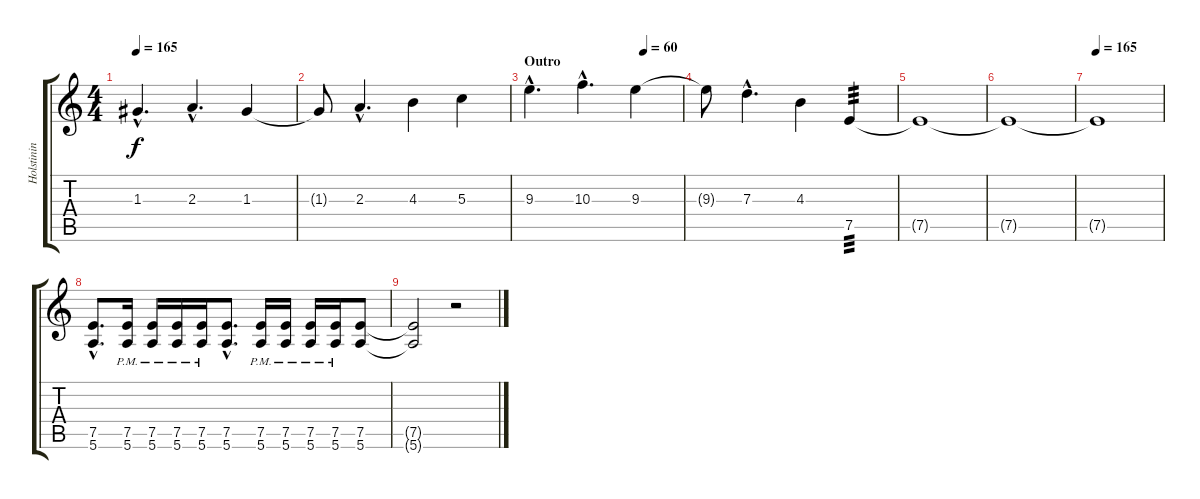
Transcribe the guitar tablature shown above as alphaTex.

\track ("Holstinin" "Holstinin") {instrument distortionguitar}
\staff {score tabs}
\tuning (E4 B3 G3 D3 A2 E2) {hide}
\ts (4 4)
\tempo 165
\clef g2
\ks c
1.3{hac}.4{d dy f} 2.3{hac}.4{d} 1.3.4 |
1.3{t}.8 2.3{hac}.4{d} 4.3.4 5.3.4 |
\section ("" "Outro")
\tempo (60 0.75)
9.3{hac}.4{d} 10.3{hac}.4{d} 9.3.4 |
9.3{t}.8 7.3{hac}.4{d} 4.3.4 7.5.4{tp 3} |
7.5{t}.1 |
7.5{t}.1 |
\tempo 165
7.5{t}.1 |
(7.5{hac} 5.6{hac}).8{d} (7.5{pm} 5.6{pm}).16 (7.5{pm} 5.6{pm}).16 (7.5{pm} 5.6{pm}).16 (7.5{pm} 5.6{pm}).16 (7.5{hac} 5.6{hac}).8{d} (7.5{pm} 5.6{pm}).16 (7.5{pm} 5.6{pm}).16 (7.5{pm} 5.6{pm}).16 (7.5{pm} 5.6{pm}).16 (7.5 5.6).8 |
(7.5{t} 5.6{t}).2 r.2
